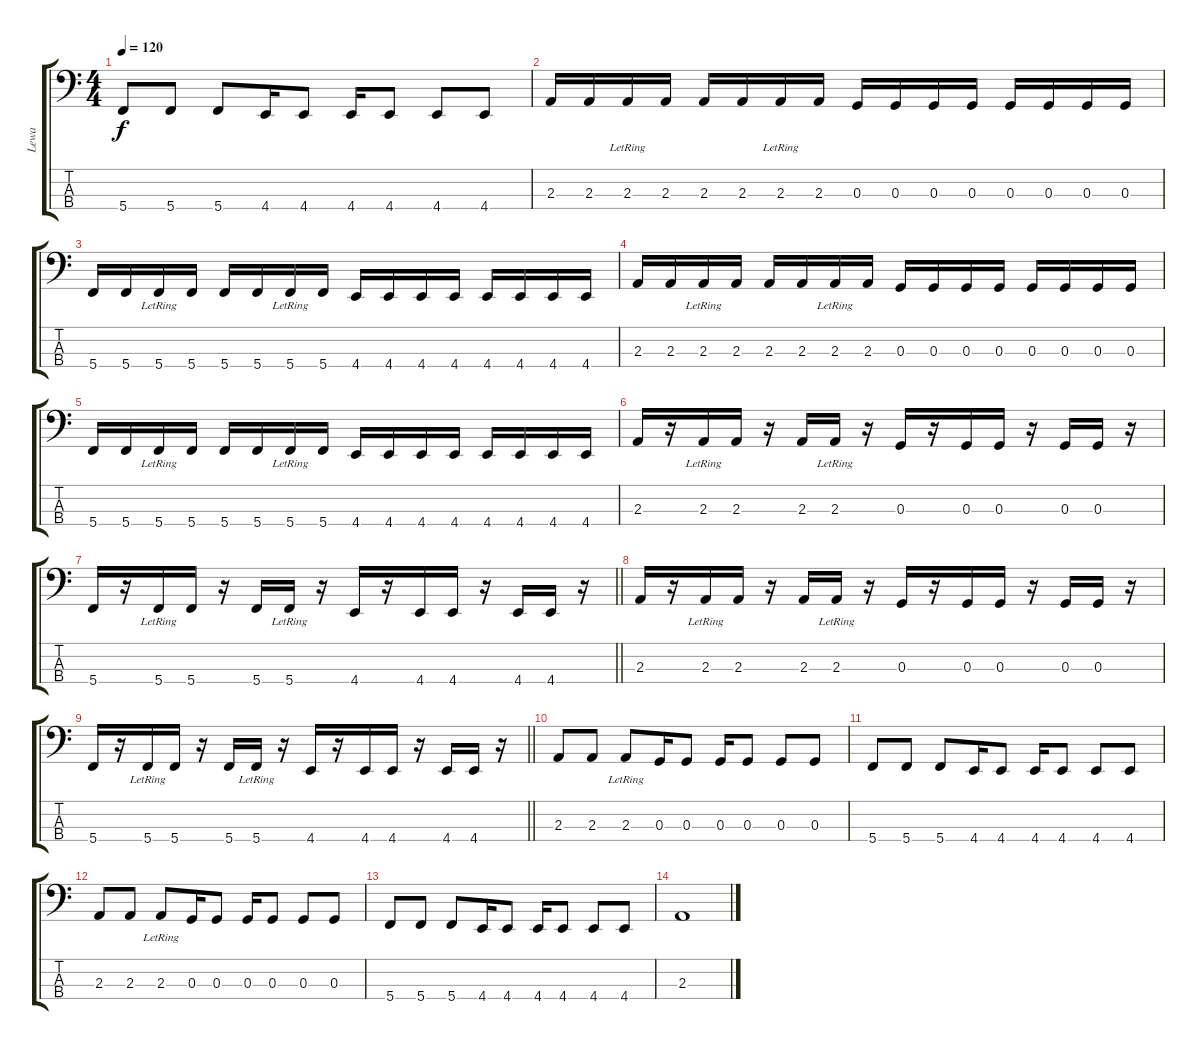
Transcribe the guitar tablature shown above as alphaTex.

\track ("Lewa" "Lewa") {instrument electricbassfinger}
\staff {score tabs}
\tuning (F2 C2 G1 C1) {hide}
\ts (4 4)
\tempo 120
\clef f4
\ks c
5.4.8{dy f} 5.4.8 5.4.8 4.4.16 4.4.8 4.4.16 4.4.8 4.4.8 4.4.8 |
2.3.16 2.3.16 2.3{lr}.16 2.3.16 2.3.16 2.3.16 2.3{lr}.16 2.3.16 0.3.16 0.3.16 0.3.16 0.3.16 0.3.16 0.3.16 0.3.16 0.3.16 |
5.4.16 5.4.16 5.4{lr}.16 5.4.16 5.4.16 5.4.16 5.4{lr}.16 5.4.16 4.4.16 4.4.16 4.4.16 4.4.16 4.4.16 4.4.16 4.4.16 4.4.16 |
2.3.16 2.3.16 2.3{lr}.16 2.3.16 2.3.16 2.3.16 2.3{lr}.16 2.3.16 0.3.16 0.3.16 0.3.16 0.3.16 0.3.16 0.3.16 0.3.16 0.3.16 |
5.4.16 5.4.16 5.4{lr}.16 5.4.16 5.4.16 5.4.16 5.4{lr}.16 5.4.16 4.4.16 4.4.16 4.4.16 4.4.16 4.4.16 4.4.16 4.4.16 4.4.16 |
2.3.16 r.16 2.3{lr}.16 2.3.16 r.16 2.3.16 2.3{lr}.16 r.16 0.3.16 r.16 0.3.16 0.3.16 r.16 0.3.16 0.3.16 r.16 |
\barLineRight lightlight
5.4.16 r.16 5.4{lr}.16 5.4.16 r.16 5.4.16 5.4{lr}.16 r.16 4.4.16 r.16 4.4.16 4.4.16 r.16 4.4.16 4.4.16 r.16 |
2.3.16 r.16 2.3{lr}.16 2.3.16 r.16 2.3.16 2.3{lr}.16 r.16 0.3.16 r.16 0.3.16 0.3.16 r.16 0.3.16 0.3.16 r.16 |
\barLineRight lightlight
5.4.16 r.16 5.4{lr}.16 5.4.16 r.16 5.4.16 5.4{lr}.16 r.16 4.4.16 r.16 4.4.16 4.4.16 r.16 4.4.16 4.4.16 r.16 |
2.3.8 2.3.8 2.3{lr}.8 0.3.16 0.3.8 0.3.16 0.3.8 0.3.8 0.3.8 |
5.4.8 5.4.8 5.4.8 4.4.16 4.4.8 4.4.16 4.4.8 4.4.8 4.4.8 |
2.3.8 2.3.8 2.3{lr}.8 0.3.16 0.3.8 0.3.16 0.3.8 0.3.8 0.3.8 |
5.4.8 5.4.8 5.4.8 4.4.16 4.4.8 4.4.16 4.4.8 4.4.8 4.4.8 |
2.3.1
